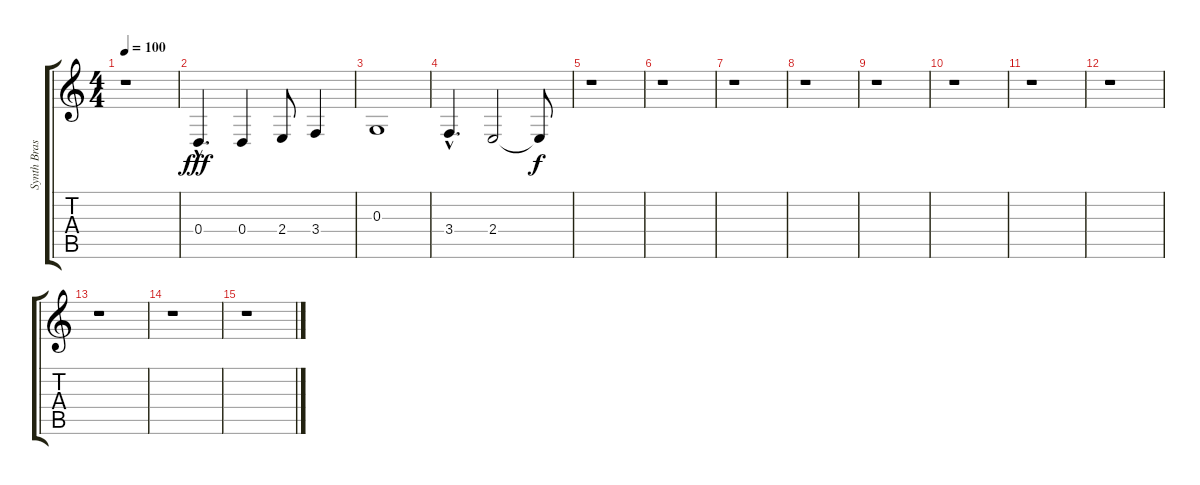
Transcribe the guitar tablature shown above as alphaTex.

\track ("Synth Brass 2" "Synth Bras") {instrument synthbrass2}
\staff {score tabs}
\tuning (E4 B3 G3 D3 A2 E2) {hide}
\ts (4 4)
\tempo 100
\clef g2
\ks c
r.1{dy f} |
0.4{hac}.4{d dy fff} 0.4.4 2.4.8 3.4.4 |
0.3.1 |
3.4{hac}.4{d} 2.4.2 2.4{t}.8{dy f} |
r.1 |
r.1 |
r.1 |
r.1 |
r.1 |
r.1 |
r.1 |
r.1 |
r.1 |
r.1 |
r.1
